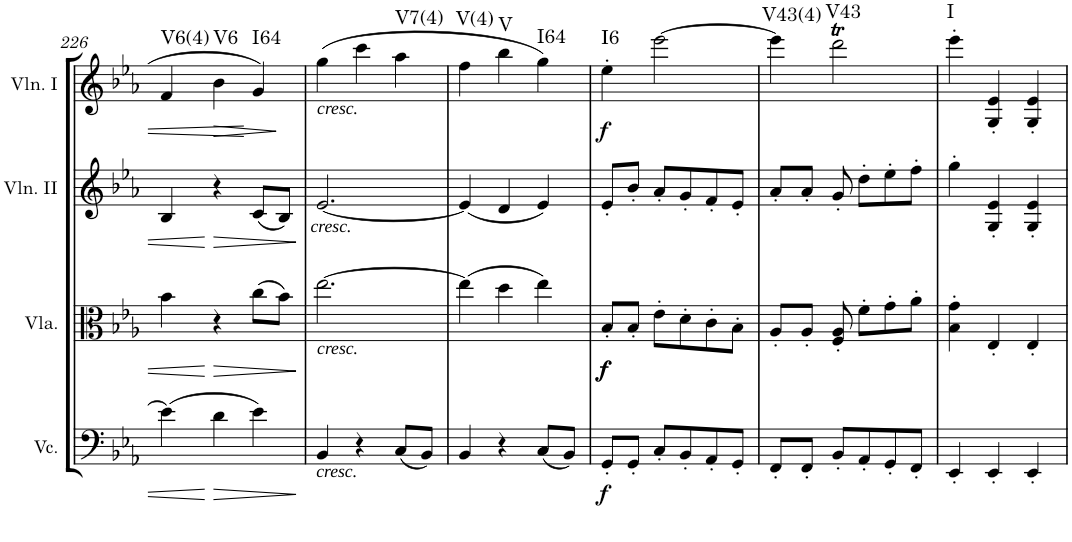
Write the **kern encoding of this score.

**kern	**dynam	**kern	**dynam	**kern	**dynam	**kern	**dynam	**harte
*part4	*part4	*part3	*part3	*part2	*part2	*part1	*part1	*part1
*staff4	*staff4	*staff3	*staff3	*staff2	*staff2	*staff1	*staff1	*
*I"Violoncello	*	*I"Viola	*	*I"Violin II	*	*I"Violin I	*	*
*I'Vc.	*	*I'Vla.	*	*I'Vln. II	*	*I'Vln. I	*	*
!!LO:PB:g=z
*clefF4	*	*clefC3	*	*clefG2	*	*clefG2	*	*
*k[b-e-a-]	*	*k[b-e-a-]	*	*k[b-e-a-]	*	*k[b-e-a-]	*	*
*E-:	*	*E-:	*	*E-:	*	*E-:	*	*
*M3/4	*	*M3/4	*	*M3/4	*	*M3/4	*	*
=226	=226	=226	=226	=226	=226	=226	=226	=226
!	!	!	!	!	!	!	!	!LO:H:kt=V6(4)
(4e-\]	.	4b-\	.	4B-/	.	4f/	.	N
!	!LO:HP:b	!	!LO:HP:b	!	!LO:HP:b	!	!LO:HP:b	!LO:H:kt=V6
4d\	>	4r	>	4r	>	4b-\	>	N
!	!	!	!	!	!	!	!	!LO:H:kt=I64
4e-\)	.	(8cc\L	.	(8c/L	.	4g/	.	N
.	.	8b-\J)	.	8B-/J)	.	.	.	.
.	]	.	]	.	]	.	]	.
=227	=227	=227	=227	=227	=227	=227	=227	=227
!	!	!	!	!	!	!LO:TX:b:i:t=cresc.	!	!
!	!	!	!	!LO:TX:b:i:t=cresc.	!	!	!	!
!	!	!LO:TX:b:i:t=cresc.	!	!	!	!	!	!
!LO:TX:b:i:t=cresc.	!	!	!	!	!	!	!	!
4BB-/	.	[2.ee-\	.	[2.e-/	.	(4gg\	.	.
4r	.	.	.	.	.	4ccc\	.	.
!	!	!	!	!	!	!	!	!LO:H:kt=V7(4)
(8C/L	.	.	.	.	.	4aa-\	.	N
8BB-/J)	.	.	.	.	.	.	.	.
=228	=228	=228	=228	=228	=228	=228	=228	=228
!	!	!	!	!	!	!	!	!LO:H:kt=V(4)
4BB-/	.	(4ee-\]	.	(4e-/]	.	4ff\	.	N
!	!	!	!	!	!	!	!	!LO:H:kt=V
4r	.	4dd\	.	4d/	.	4bb-\	.	N
!	!	!	!	!	!	!	!	!LO:H:kt=I64
(8C/L	.	4ee-\)	.	4e-/)	.	4gg\)	.	N
8BB-/J)	.	.	.	.	.	.	.	.
=229	=229	=229	=229	=229	=229	=229	=229	=229
!	!LO:DY:b	!	!LO:DY:b	!	!	!	!	!
!	!	!	!LO:DY:n=1:b	!	!	!	!LO:DY:b	!LO:H:kt=I6
8GG'/L	f	8B-'/L	f f	8e-'/L	.	4ee-'\	f	N
8GG'/J	.	8B-'/J	.	8b-'/J	.	.	.	.
8C'/L	.	8e-'\L	.	8a-'/L	.	[2eee-\	.	.
8BB-'/	.	8d'\	.	8g'/	.	.	.	.
8AA-'/	.	8c'\	.	8f'/	.	.	.	.
8GG'/J	.	8B-'\J	.	8e-'/J	.	.	.	.
=230	=230	=230	=230	=230	=230	=230	=230	=230
!	!	!	!	!	!	!	!	!LO:H:kt=V43(4)
8FF'/L	.	8A-'/L	.	8a-'/L	.	4eee-\]	.	N
8FF'/J	.	8A-'/J	.	8a-'/J	.	.	.	.
!	!	!	!	!	!	!	!	!LO:H:kt=V43
8BB-'/L	.	8F/' 8A-/'	.	8g'/	.	2dddt\	.	N
8AA-'/	.	8f'\L	.	8dd'\L	.	.	.	.
8GG'/	.	8g'\	.	8ee-'\	.	.	.	.
8FF'/J	.	8a-'\J	.	8ff'\J	.	.	.	.
=231	=231	=231	=231	=231	=231	=231	=231	=231
!	!	!	!	!	!	!	!	!LO:H:kt=I
4EE-'/	.	4B-\' 4g\'	.	4gg'\	.	4eee-'\	.	N
4EE-'/	.	4E-'/	.	4G/' 4e-/'	.	4G/' 4e-/'	.	.
4EE-'/	.	4E-'/	.	4G/' 4e-/'	.	4G/' 4e-/'	.	.
=	=	=	=	=	=	=	=	=
*-	*-	*-	*-	*-	*-	*-	*-	*-
